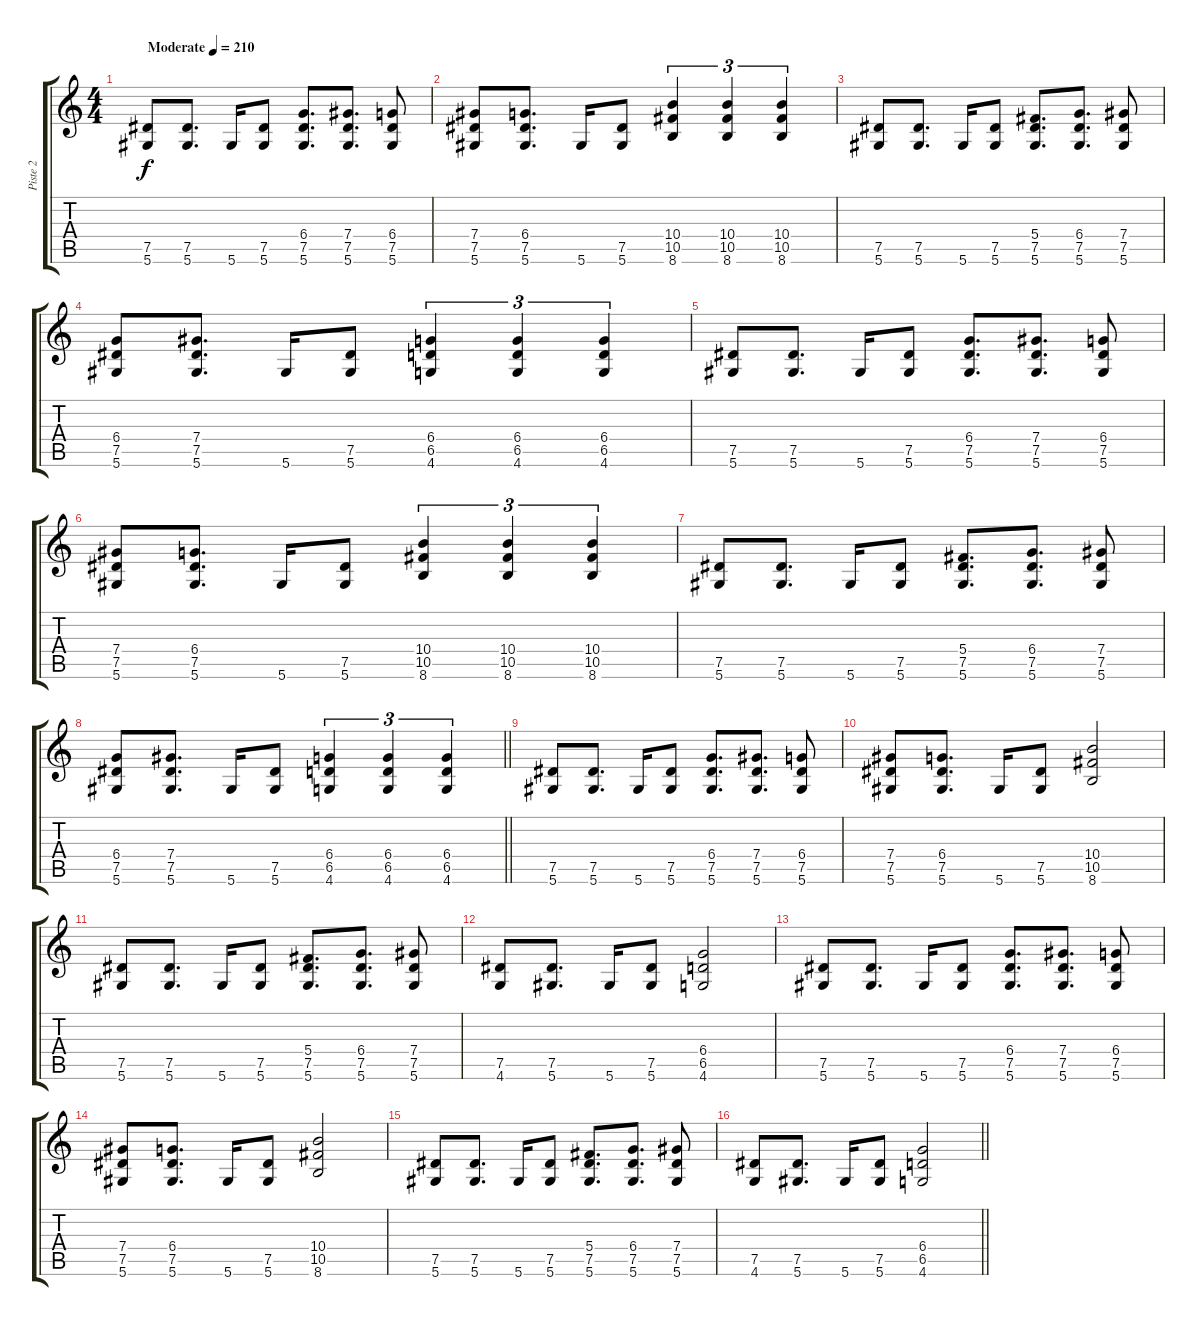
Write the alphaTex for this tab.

\track ("Piste 2" "Piste 2") {instrument distortionguitar}
\staff {score tabs}
\tuning (Eb4 Bb3 Gb3 Db3 Ab2 Eb2) {hide}
\ts (4 4)
\tempo (210 "Moderate")
\clef g2
\ks c
(7.5 5.6).8{dy f instrument distortionguitar} (7.5 5.6).8{d} 5.6.16 (7.5 5.6).8 (6.4 7.5 5.6).8{d} (7.4 7.5 5.6).8{d} (6.4 7.5 5.6).8 |
(7.4 7.5 5.6).8 (6.4 7.5 5.6).8{d} 5.6.16 (7.5 5.6).8 (10.4 10.5 8.6).4{tu (3 2)} (10.4 10.5 8.6).4{tu (3 2)} (10.4 10.5 8.6).4{tu (3 2)} |
(7.5 5.6).8 (7.5 5.6).8{d} 5.6.16 (7.5 5.6).8 (5.4 7.5 5.6).8{d} (6.4 7.5 5.6).8{d} (7.4 7.5 5.6).8 |
(6.4 7.5 5.6).8 (7.4 7.5 5.6).8{d} 5.6.16 (7.5 5.6).8 (6.4 6.5 4.6).4{tu (3 2)} (6.4 6.5 4.6).4{tu (3 2)} (6.4 6.5 4.6).4{tu (3 2)} |
(7.5 5.6).8 (7.5 5.6).8{d} 5.6.16 (7.5 5.6).8 (6.4 7.5 5.6).8{d} (7.4 7.5 5.6).8{d} (6.4 7.5 5.6).8 |
(7.4 7.5 5.6).8 (6.4 7.5 5.6).8{d} 5.6.16 (7.5 5.6).8 (10.4 10.5 8.6).4{tu (3 2)} (10.4 10.5 8.6).4{tu (3 2)} (10.4 10.5 8.6).4{tu (3 2)} |
(7.5 5.6).8 (7.5 5.6).8{d} 5.6.16 (7.5 5.6).8 (5.4 7.5 5.6).8{d} (6.4 7.5 5.6).8{d} (7.4 7.5 5.6).8 |
\barLineRight lightlight
(6.4 7.5 5.6).8 (7.4 7.5 5.6).8{d} 5.6.16 (7.5 5.6).8 (6.4 6.5 4.6).4{tu (3 2)} (6.4 6.5 4.6).4{tu (3 2)} (6.4 6.5 4.6).4{tu (3 2)} |
\section ("" "")
(7.5 5.6).8 (7.5 5.6).8{d} 5.6.16 (7.5 5.6).8 (6.4 7.5 5.6).8{d} (7.4 7.5 5.6).8{d} (6.4 7.5 5.6).8 |
(7.4 7.5 5.6).8 (6.4 7.5 5.6).8{d} 5.6.16 (7.5 5.6).8 (10.4 10.5 8.6).2 |
(7.5 5.6).8 (7.5 5.6).8{d} 5.6.16 (7.5 5.6).8 (5.4 7.5 5.6).8{d} (6.4 7.5 5.6).8{d} (7.4 7.5 5.6).8 |
(7.5 4.6).8 (7.5 5.6).8{d} 5.6.16 (7.5 5.6).8 (6.4 6.5 4.6).2 |
(7.5 5.6).8 (7.5 5.6).8{d} 5.6.16 (7.5 5.6).8 (6.4 7.5 5.6).8{d} (7.4 7.5 5.6).8{d} (6.4 7.5 5.6).8 |
(7.4 7.5 5.6).8 (6.4 7.5 5.6).8{d} 5.6.16 (7.5 5.6).8 (10.4 10.5 8.6).2 |
(7.5 5.6).8 (7.5 5.6).8{d} 5.6.16 (7.5 5.6).8 (5.4 7.5 5.6).8{d} (6.4 7.5 5.6).8{d} (7.4 7.5 5.6).8 |
\barLineRight lightlight
(7.5 4.6).8 (7.5 5.6).8{d} 5.6.16 (7.5 5.6).8 (6.4 6.5 4.6).2
